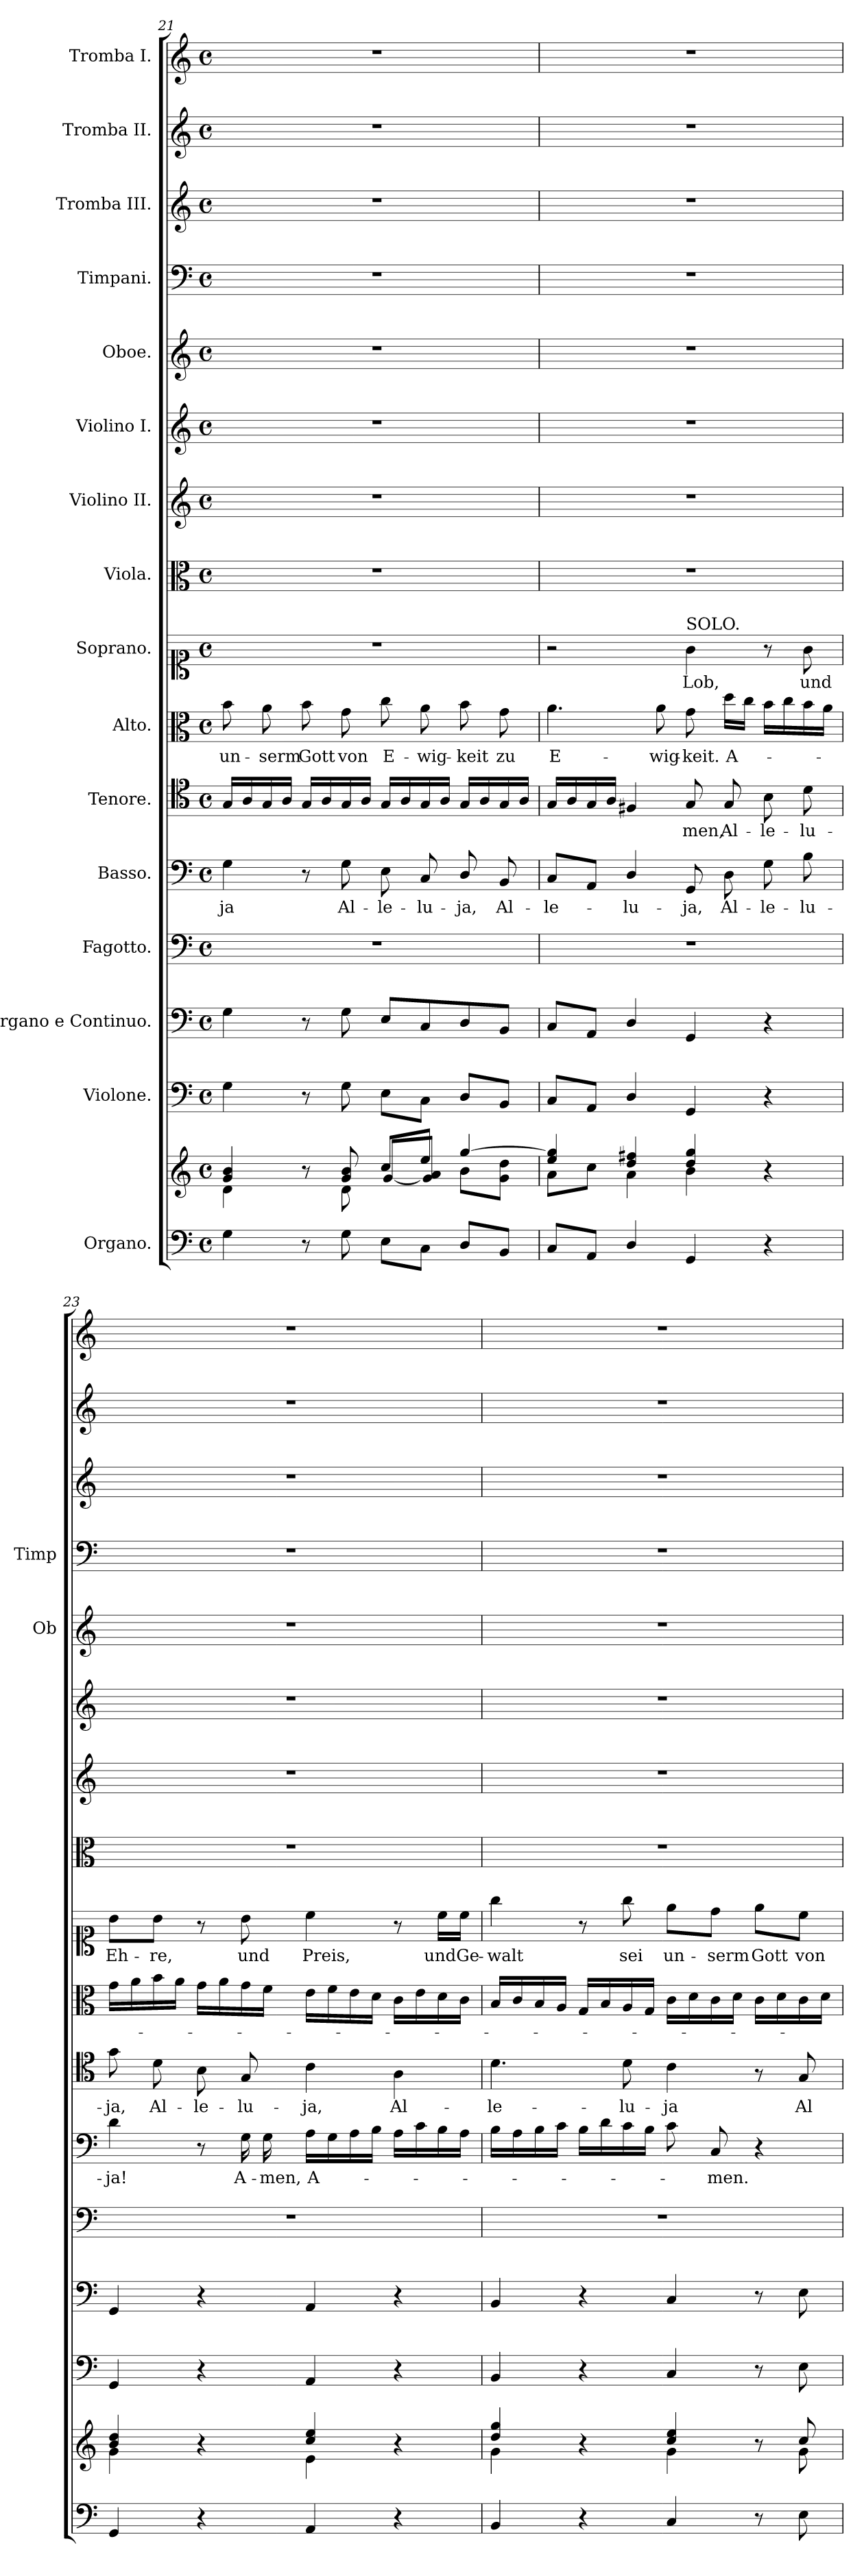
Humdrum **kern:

**kern	**kern	**kern	**kern	**kern	**kern	**text	**kern	**text	**kern	**text	**kern	**text	**kern	**kern	**kern	**kern	**kern	**kern	**kern	**kern
*part16	*part16	*part15	*part14	*part13	*part12	*part12	*part11	*part11	*part10	*part10	*part9	*part9	*part8	*part7	*part6	*part5	*part4	*part3	*part2	*part1
*staff17	*staff16	*staff15	*staff14	*staff13	*staff12	*staff12	*staff11	*staff11	*staff10	*staff10	*staff9	*staff9	*staff8	*staff7	*staff6	*staff5	*staff4	*staff3	*staff2	*staff1
*I"Organo.	*	*I"Violone.	*I"Organo e Continuo.	*I"Fagotto.	*I"Basso.	*	*I"Tenore.	*	*I"Alto.	*	*I"Soprano.	*	*I"Viola.	*I"Violino II.	*I"Violino I.	*I"Oboe.	*I"Timpani.	*I"Tromba III.	*I"Tromba II.	*I"Tromba I.
*	*	*	*	*	*	*	*	*	*	*	*	*	*	*	*	*I'Ob	*I'Timp	*	*	*
!!LO:PB:g=z
*clefF4	*clefG2	*clefF4	*clefF4	*clefF4	*clefF4	*	*clefC4	*	*clefC3	*	*clefC1	*	*clefC3	*clefG2	*clefG2	*clefG2	*clefF4	*clefG2	*clefG2	*clefG2
*	*	*ITrd7c12	*	*	*	*	*	*	*	*	*	*	*	*	*	*	*	*	*	*
*k[]	*k[]	*k[]	*k[]	*k[]	*k[]	*	*k[]	*	*k[]	*	*k[]	*	*k[]	*k[]	*k[]	*k[]	*k[]	*k[]	*k[]	*k[]
*M4/4	*M4/4	*M4/4	*M4/4	*M4/4	*M4/4	*	*M4/4	*	*M4/4	*	*M4/4	*	*M4/4	*M4/4	*M4/4	*M4/4	*M4/4	*M4/4	*M4/4	*M4/4
*met(c)	*met(c)	*met(c)	*met(c)	*met(c)	*met(c)	*	*met(c)	*	*met(c)	*	*met(c)	*	*met(c)	*met(c)	*met(c)	*met(c)	*met(c)	*met(c)	*met(c)	*met(c)
=21	=21	=21	=21	=21	=21	=21	=21	=21	=21	=21	=21	=21	=21	=21	=21	=21	=21	=21	=21	=21
*	*^	*	*	*	*	*	*	*	*	*	*	*	*	*	*	*	*	*	*	*
!	!	!	!	!	!	!	!LO:LY:b	!	!	!	!LO:LY:b	!	!	!	!	!	!	!	!	!	!
4G\	4g!/ 4b!/	4d!\	4GG\	4G\	1r	4G\	-ja	16G/LL	.	8b\	un-	1r	.	1r	1r	1r	1r	1r	1r	1r	1r
.	.	.	.	.	.	.	.	16A/	.	.	.	.	.	.	.	.	.	.	.	.	.
!	!	!	!	!	!	!	!	!	!	!	!LO:LY:b	!	!	!	!	!	!	!	!	!	!
.	.	.	.	.	.	.	.	16G/	.	8a\	-serm	.	.	.	.	.	.	.	.	.	.
.	.	.	.	.	.	.	.	16A/JJ	.	.	.	.	.	.	.	.	.	.	.	.	.
!	!	!	!	!	!	!	!	!	!	!	!LO:LY:b	!	!	!	!	!	!	!	!	!	!
8r	8r	8ryy	8r	8r	.	8r	.	16G/LL	.	8b\	Gott	.	.	.	.	.	.	.	.	.	.
.	.	.	.	.	.	.	.	16A/	.	.	.	.	.	.	.	.	.	.	.	.	.
!	!	!	!	!	!	!	!LO:LY:b	!	!	!	!LO:LY:b	!	!	!	!	!	!	!	!	!	!
8G\	8g!/ 8b!/	8d!\	8GG\	8G\	.	8G\	Al-	16G/	.	8g\	von	.	.	.	.	.	.	.	.	.	.
.	.	.	.	.	.	.	.	16A/JJ	.	.	.	.	.	.	.	.	.	.	.	.	.
!	!	!	!	!	!	!	!LO:LY:b	!	!	!	!LO:LY:b	!	!	!	!	!	!	!	!	!	!
8E\L	8cc!/L	[8g!/L	8EE\L	8E/L	.	8E\	-le-	16G/LL	.	8cc\	E-	.	.	.	.	.	.	.	.	.	.
.	.	.	.	.	.	.	.	16A/	.	.	.	.	.	.	.	.	.	.	.	.	.
!	!	!	!	!	!	!	!LO:LY:b	!	!	!	!LO:LY:b	!	!	!	!	!	!	!	!	!	!
8C\J	8ee!/J	8g!]/ 8a!/J	8CC\J	8C/	.	8C/	-lu-	16G/	.	8a\	-wig-	.	.	.	.	.	.	.	.	.	.
.	.	.	.	.	.	.	.	16A/JJ	.	.	.	.	.	.	.	.	.	.	.	.	.
!	!	!	!	!	!	!	!LO:LY:b	!	!	!	!LO:LY:b	!	!	!	!	!	!	!	!	!	!
8D/L	[4gg!/	8b!\L	8DD/L	8D/	.	8D/	-ja,	16G/LL	.	8b\	-keit	.	.	.	.	.	.	.	.	.	.
.	.	.	.	.	.	.	.	16A/	.	.	.	.	.	.	.	.	.	.	.	.	.
!	!	!	!	!	!	!	!LO:LY:b	!	!	!	!LO:LY:b	!	!	!	!	!	!	!	!	!	!
8BB/J	.	8g!\ 8dd!\J	8BBB/J	8BB/J	.	8BB/	Al-	16G/	.	8g\	zu	.	.	.	.	.	.	.	.	.	.
.	.	.	.	.	.	.	.	16A/JJ	.	.	.	.	.	.	.	.	.	.	.	.	.
=22	=22	=22	=22	=22	=22	=22	=22	=22	=22	=22	=22	=22	=22	=22	=22	=22	=22	=22	=22	=22	=22
!	!	!	!	!	!	!	!LO:LY:b	!	!	!	!LO:LY:b	!	!	!	!	!	!	!	!	!	!
8C/L	4ee!/ 4gg!/]	8a!\L	8CC/L	8C/L	1r	8C/L	-le-	16G/LL	.	4.a\	E-	2r	.	1r	1r	1r	1r	1r	1r	1r	1r
.	.	.	.	.	.	.	.	16A/	.	.	.	.	.	.	.	.	.	.	.	.	.
8AA/J	.	8cc!\J	8AAA/J	8AA/J	.	8AA/J	.	16G/	.	.	.	.	.	.	.	.	.	.	.	.	.
.	.	.	.	.	.	.	.	16A/JJ	.	.	.	.	.	.	.	.	.	.	.	.	.
!	!	!	!	!	!	!	!LO:LY:b	!	!	!	!	!	!	!	!	!	!	!	!	!	!
4D/	4dd!/ 4ff#X!/	4a!\	4DD/	4D/	.	4D/	-lu-	4F#X/	.	.	.	.	.	.	.	.	.	.	.	.	.
!	!	!	!	!	!	!	!	!	!	!	!LO:LY:b	!	!	!	!	!	!	!	!	!	!
.	.	.	.	.	.	.	.	.	.	8a\	-wig-	.	.	.	.	.	.	.	.	.	.
!	!	!	!	!	!	!	!	!	!	!	!	!LO:TX:a:t=SOLO.	!	!	!	!	!	!	!	!	!
!	!	!	!	!	!	!	!LO:LY:b	!	!LO:LY:b	!	!LO:LY:b	!	!LO:LY:b	!	!	!	!	!	!	!	!
4GG/	4dd!/ 4gg!/	4b!\	4GGG/	4GG/	.	8GG/	-ja,	8G/	-men,	8g\	-keit.	4g\	Lob,	.	.	.	.	.	.	.	.
!	!	!	!	!	!	!	!LO:LY:b	!	!LO:LY:b	!	!LO:LY:b	!	!	!	!	!	!	!	!	!	!
.	.	.	.	.	.	8D\	Al-	8G/	Al-	16dd\LL	A-	.	.	.	.	.	.	.	.	.	.
.	.	.	.	.	.	.	.	.	.	16cc\JJ	.	.	.	.	.	.	.	.	.	.	.
!	!	!	!	!	!	!	!LO:LY:b	!	!LO:LY:b	!	!	!	!	!	!	!	!	!	!	!	!
4r	4r	4ryy	4r	4r	.	8G\	-le-	8B\	-le-	16b\LL	.	8r	.	.	.	.	.	.	.	.	.
.	.	.	.	.	.	.	.	.	.	16cc\	.	.	.	.	.	.	.	.	.	.	.
!	!	!	!	!	!	!	!LO:LY:b	!	!LO:LY:b	!	!	!	!LO:LY:b	!	!	!	!	!	!	!	!
.	.	.	.	.	.	8B\	-lu-	8d\	-lu-	16b\	.	8g\	und	.	.	.	.	.	.	.	.
.	.	.	.	.	.	.	.	.	.	16a\JJ	.	.	.	.	.	.	.	.	.	.	.
=23	=23	=23	=23	=23	=23	=23	=23	=23	=23	=23	=23	=23	=23	=23	=23	=23	=23	=23	=23	=23	=23
!	!	!	!	!	!	!	!LO:LY:b	!	!LO:LY:b	!	!	!	!LO:LY:b	!	!	!	!	!	!	!	!
4GG/	4b!/ 4dd!/	4g!\	4GGG/	4GG/	1r	4d\	-ja!	8g\	-ja,	16g\LL	.	8b\L	Eh-	1r	1r	1r	1r	1r	1r	1r	1r
.	.	.	.	.	.	.	.	.	.	16a\	.	.	.	.	.	.	.	.	.	.	.
!	!	!	!	!	!	!	!	!	!LO:LY:b	!	!	!	!LO:LY:b	!	!	!	!	!	!	!	!
.	.	.	.	.	.	.	.	8d\	Al-	16b\	.	8b\J	-re,	.	.	.	.	.	.	.	.
.	.	.	.	.	.	.	.	.	.	16a\JJ	.	.	.	.	.	.	.	.	.	.	.
!	!	!	!	!	!	!	!	!	!LO:LY:b	!	!	!	!	!	!	!	!	!	!	!	!
4r	4r	4ryy	4r	4r	.	8r	.	8B\	-le-	16g\LL	.	8r	.	.	.	.	.	.	.	.	.
.	.	.	.	.	.	.	.	.	.	16a\	.	.	.	.	.	.	.	.	.	.	.
!	!	!	!	!	!	!	!LO:LY:b	!	!LO:LY:b	!	!	!	!LO:LY:b	!	!	!	!	!	!	!	!
.	.	.	.	.	.	16G\	A-	8G/	-lu-	16g\	.	8b\	und	.	.	.	.	.	.	.	.
!	!	!	!	!	!	!	!LO:LY:b	!	!	!	!	!	!	!	!	!	!	!	!	!	!
.	.	.	.	.	.	16G\	-men,	.	.	16f\JJ	.	.	.	.	.	.	.	.	.	.	.
!	!	!	!	!	!	!	!LO:LY:b	!	!LO:LY:b	!	!	!	!LO:LY:b	!	!	!	!	!	!	!	!
4AA/	4cc!/ 4ee!/	4e!\	4AAA/	4AA/	.	16A\LL	A-	4c\	-ja,	16e\LL	.	4cc\	Preis,	.	.	.	.	.	.	.	.
.	.	.	.	.	.	16G\	.	.	.	16f\	.	.	.	.	.	.	.	.	.	.	.
.	.	.	.	.	.	16A\	.	.	.	16e\	.	.	.	.	.	.	.	.	.	.	.
.	.	.	.	.	.	16B\JJ	.	.	.	16d\JJ	.	.	.	.	.	.	.	.	.	.	.
!	!	!	!	!	!	!	!	!	!LO:LY:b	!	!	!	!	!	!	!	!	!	!	!	!
4r	4r	4ryy	4r	4r	.	16A\LL	.	4A\	Al-	16c\LL	.	8r	.	.	.	.	.	.	.	.	.
.	.	.	.	.	.	16c\	.	.	.	16e\	.	.	.	.	.	.	.	.	.	.	.
!	!	!	!	!	!	!	!	!	!	!	!	!	!LO:LY:b	!	!	!	!	!	!	!	!
.	.	.	.	.	.	16B\	.	.	.	16d\	.	16cc\LL	und	.	.	.	.	.	.	.	.
!	!	!	!	!	!	!	!	!	!	!	!	!	!LO:LY:b	!	!	!	!	!	!	!	!
.	.	.	.	.	.	16A\JJ	.	.	.	16c\JJ	.	16cc\JJ	Ge-	.	.	.	.	.	.	.	.
=24	=24	=24	=24	=24	=24	=24	=24	=24	=24	=24	=24	=24	=24	=24	=24	=24	=24	=24	=24	=24	=24
!	!	!	!	!	!	!	!	!	!LO:LY:b	!	!	!	!LO:LY:b	!	!	!	!	!	!	!	!
4BB/	4dd!/ 4gg!/	4g!\	4BBB/	4BB/	1r	16B\LL	.	4.d\	-le-	16B/LL	.	4gg\	-walt	1r	1r	1r	1r	1r	1r	1r	1r
.	.	.	.	.	.	16A\	.	.	.	16c/	.	.	.	.	.	.	.	.	.	.	.
.	.	.	.	.	.	16B\	.	.	.	16B/	.	.	.	.	.	.	.	.	.	.	.
.	.	.	.	.	.	16c\JJ	.	.	.	16A/JJ	.	.	.	.	.	.	.	.	.	.	.
4r	4r	4ryy	4r	4r	.	16B\LL	.	.	.	16G/LL	.	8r	.	.	.	.	.	.	.	.	.
.	.	.	.	.	.	16d\	.	.	.	16B/	.	.	.	.	.	.	.	.	.	.	.
!	!	!	!	!	!	!	!	!	!LO:LY:b	!	!	!	!LO:LY:b	!	!	!	!	!	!	!	!
.	.	.	.	.	.	16c\	.	8d\	-lu-	16A/	.	8gg\	sei	.	.	.	.	.	.	.	.
.	.	.	.	.	.	16B\JJ	.	.	.	16G/JJ	.	.	.	.	.	.	.	.	.	.	.
!	!	!	!	!	!	!	!	!	!LO:LY:b	!	!	!	!LO:LY:b	!	!	!	!	!	!	!	!
4C/	4cc!/ 4ee!/	4g!\	4CC/	4C/	.	8c\	.	4c\	-ja	16c\LL	.	8ee\L	un-	.	.	.	.	.	.	.	.
.	.	.	.	.	.	.	.	.	.	16d\	.	.	.	.	.	.	.	.	.	.	.
!	!	!	!	!	!	!	!LO:LY:b	!	!	!	!	!	!LO:LY:b	!	!	!	!	!	!	!	!
.	.	.	.	.	.	8C/	-men.	.	.	16c\	.	8dd\J	-serm	.	.	.	.	.	.	.	.
.	.	.	.	.	.	.	.	.	.	16d\JJ	.	.	.	.	.	.	.	.	.	.	.
!	!	!	!	!	!	!	!	!	!	!	!	!	!LO:LY:b	!	!	!	!	!	!	!	!
8r	8r	8ryy	8r	8r	.	4r	.	8r	.	16c\LL	.	8ee\L	Gott	.	.	.	.	.	.	.	.
.	.	.	.	.	.	.	.	.	.	16d\	.	.	.	.	.	.	.	.	.	.	.
!	!	!	!	!	!	!	!	!	!LO:LY:b	!	!	!	!LO:LY:b	!	!	!	!	!	!	!	!
8E\	8cc!/	8g!\	8EE\	8E\	.	.	.	8G/	Al-	16c\	.	8cc\J	von	.	.	.	.	.	.	.	.
.	.	.	.	.	.	.	.	.	.	16d\JJ	.	.	.	.	.	.	.	.	.	.	.
*	*v	*v	*	*	*	*	*	*	*	*	*	*	*	*	*	*	*	*	*	*	*
=	=	=	=	=	=	=	=	=	=	=	=	=	=	=	=	=	=	=	=	=
*-	*-	*-	*-	*-	*-	*-	*-	*-	*-	*-	*-	*-	*-	*-	*-	*-	*-	*-	*-	*-
